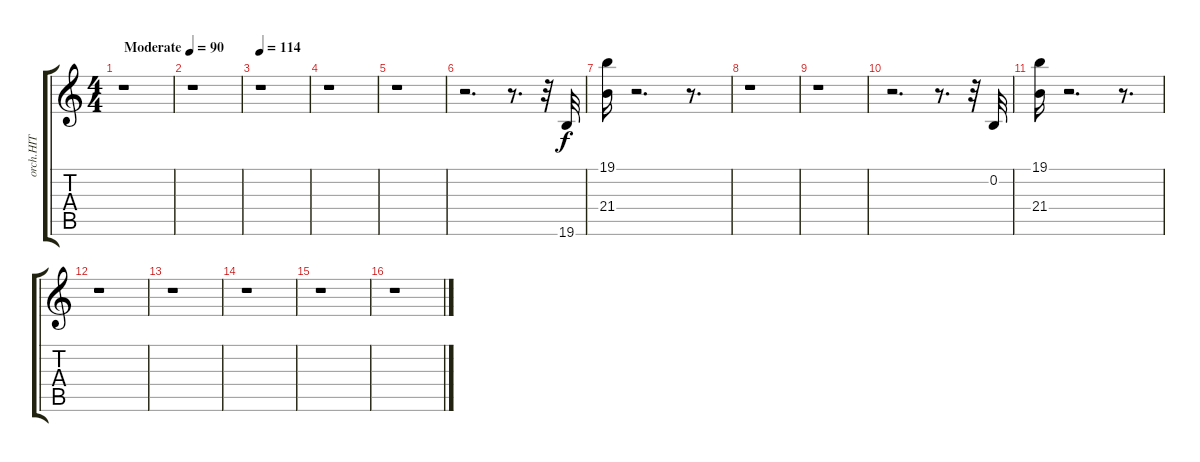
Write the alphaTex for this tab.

\track ("orch.HIT" "orch.HIT") {instrument orchestrahit}
\staff {score tabs}
\tuning (E4 B3 G3 D3 A2 E2) {hide}
\ts (4 4)
\tempo (90 "Moderate")
\clef g2
\ks c
r.1{dy f instrument orchestrahit} |
r.1 |
\tempo 114
r.1 |
r.1 |
r.1 |
r.2{d} r.8{d} r.32 19.6.32{volume 13} |
(19.1 21.4).16 r.2{d} r.8{d} |
r.1 |
r.1 |
r.2{d} r.8{d} r.32 0.2.32 |
(19.1 21.4).16 r.2{d} r.8{d} |
r.1 |
r.1 |
r.1 |
r.1 |
r.1
